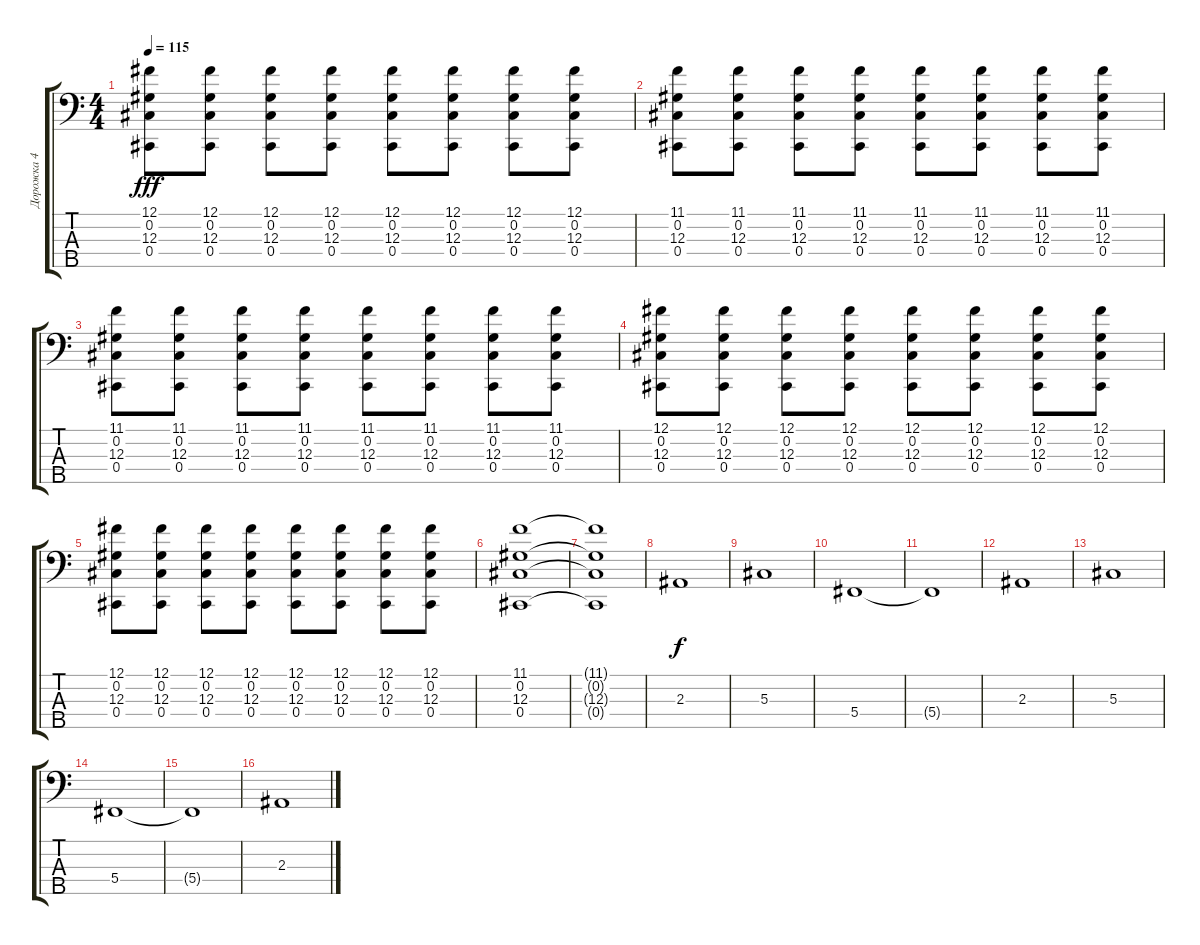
\track ("Дорожка 4" "Дорожка 4") {instrument electricbassfinger}
\staff {score tabs}
\tuning (Gb2 Db2 Ab1 Db1 Bb0) {hide}
\ts (4 4)
\tempo 115
\clef f4
\ks c
(12.1 0.2 12.3 0.4).8{dy fff} (12.1 0.2 12.3 0.4).8 (12.1 0.2 12.3 0.4).8 (12.1 0.2 12.3 0.4).8 (12.1 0.2 12.3 0.4).8 (12.1 0.2 12.3 0.4).8 (12.1 0.2 12.3 0.4).8 (12.1 0.2 12.3 0.4).8 |
(11.1 0.2 12.3 0.4).8 (11.1 0.2 12.3 0.4).8 (11.1 0.2 12.3 0.4).8 (11.1 0.2 12.3 0.4).8 (11.1 0.2 12.3 0.4).8 (11.1 0.2 12.3 0.4).8 (11.1 0.2 12.3 0.4).8 (11.1 0.2 12.3 0.4).8 |
(11.1 0.2 12.3 0.4).8 (11.1 0.2 12.3 0.4).8 (11.1 0.2 12.3 0.4).8 (11.1 0.2 12.3 0.4).8 (11.1 0.2 12.3 0.4).8 (11.1 0.2 12.3 0.4).8 (11.1 0.2 12.3 0.4).8 (11.1 0.2 12.3 0.4).8 |
(12.1 0.2 12.3 0.4).8 (12.1 0.2 12.3 0.4).8 (12.1 0.2 12.3 0.4).8 (12.1 0.2 12.3 0.4).8 (12.1 0.2 12.3 0.4).8 (12.1 0.2 12.3 0.4).8 (12.1 0.2 12.3 0.4).8 (12.1 0.2 12.3 0.4).8 |
(12.1 0.2 12.3 0.4).8 (12.1 0.2 12.3 0.4).8 (12.1 0.2 12.3 0.4).8 (12.1 0.2 12.3 0.4).8 (12.1 0.2 12.3 0.4).8 (12.1 0.2 12.3 0.4).8 (12.1 0.2 12.3 0.4).8 (12.1 0.2 12.3 0.4).8 |
(11.1 0.2 12.3 0.4).1 |
(11.1{t} 0.2{t} 12.3{t} 0.4{t}).1 |
2.3.1{dy f instrument electricbassfinger} |
5.3.1 |
5.4.1 |
5.4{t}.1 |
2.3.1 |
5.3.1 |
5.4.1 |
5.4{t}.1 |
2.3.1
